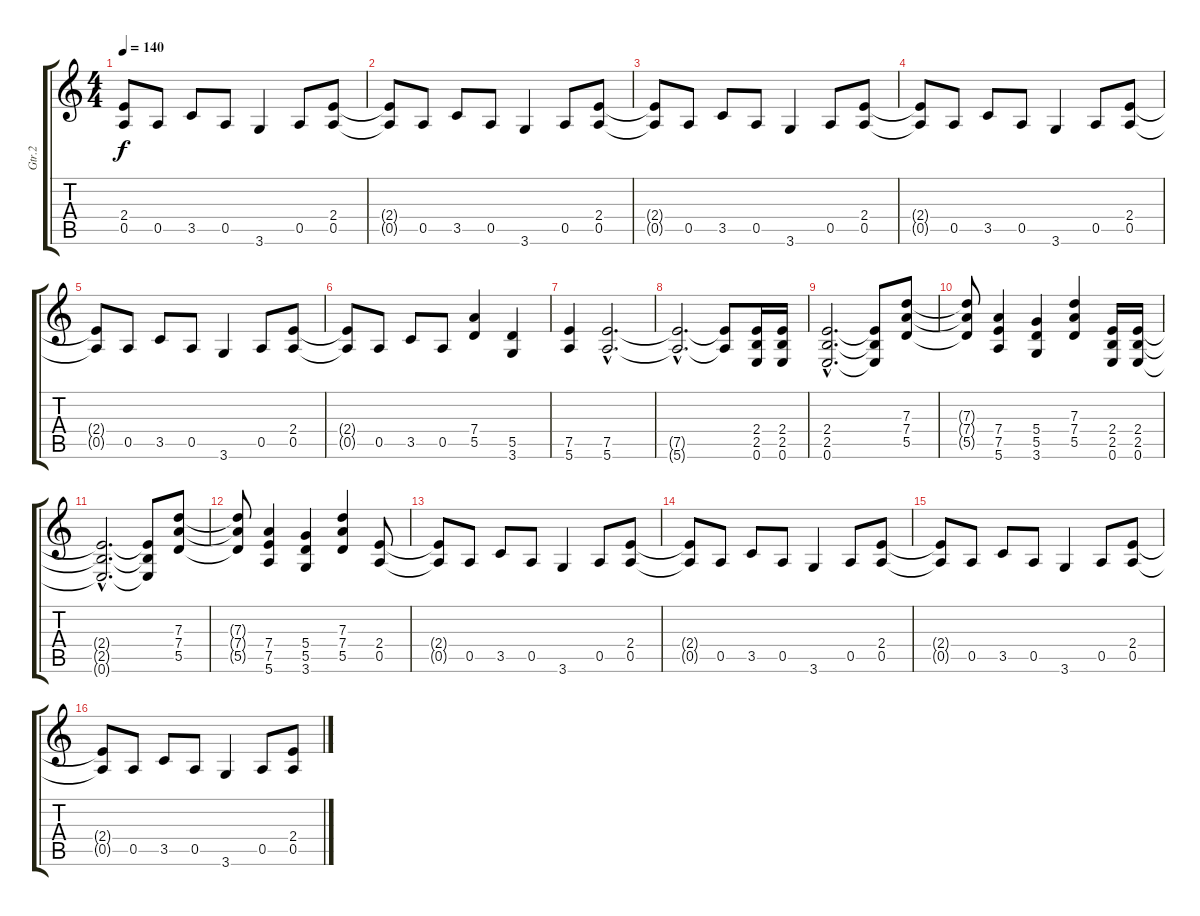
\track ("Gtr.2" "Gtr.2") {instrument overdrivenguitar}
\staff {score tabs}
\tuning (E4 B3 G3 D3 A2 E2) {hide}
\ts (4 4)
\tempo 140
\clef g2
\ks c
(2.4{t} 0.5{t}).8{dy f} 0.5.8 3.5.8 0.5.8 3.6.4 0.5.8 (2.4 0.5).8 |
(2.4{t} 0.5{t}).8 0.5.8 3.5.8 0.5.8 3.6.4 0.5.8 (2.4 0.5).8 |
(2.4{t} 0.5{t}).8 0.5.8 3.5.8 0.5.8 3.6.4 0.5.8 (2.4 0.5).8 |
(2.4{t} 0.5{t}).8 0.5.8 3.5.8 0.5.8 3.6.4 0.5.8 (2.4 0.5).8 |
(2.4{t} 0.5{t}).8 0.5.8 3.5.8 0.5.8 3.6.4 0.5.8 (2.4 0.5).8 |
(2.4{t} 0.5{t}).8 0.5.8 3.5.8 0.5.8 (7.4 5.5).4 (5.5 3.6).4 |
(7.5 5.6).4 (7.5{hac} 5.6{hac}).2{d} |
(7.5{hac t} 5.6{hac t}).2{d} (7.5{t} 5.6{t}).8 (2.4 2.5 0.6).16 (2.4 2.5 0.6).16 |
(2.4{hac} 2.5{hac} 0.6{hac}).2{d} (2.4{t} 2.5{t} 0.6{t}).8 (7.3 7.4 5.5).8 |
(7.3{t} 7.4{t} 5.5{t}).8 (7.4 7.5 5.6).4 (5.4 5.5 3.6).4 (7.3 7.4 5.5).4 (2.4 2.5 0.6).16 (2.4 2.5 0.6).16 |
(2.4{hac t} 2.5{hac t} 0.6{hac t}).2{d} (2.4{t} 2.5{t} 0.6{t}).8 (7.3 7.4 5.5).8 |
(7.3{t} 7.4{t} 5.5{t}).8 (7.4 7.5 5.6).4 (5.4 5.5 3.6).4 (7.3 7.4 5.5).4 (2.4 0.5).8 |
(2.4{t} 0.5{t}).8 0.5.8 3.5.8 0.5.8 3.6.4 0.5.8 (2.4 0.5).8 |
(2.4{t} 0.5{t}).8 0.5.8 3.5.8 0.5.8 3.6.4 0.5.8 (2.4 0.5).8 |
(2.4{t} 0.5{t}).8 0.5.8 3.5.8 0.5.8 3.6.4 0.5.8 (2.4 0.5).8 |
(2.4{t} 0.5{t}).8 0.5.8 3.5.8 0.5.8 3.6.4 0.5.8 (2.4 0.5).8
